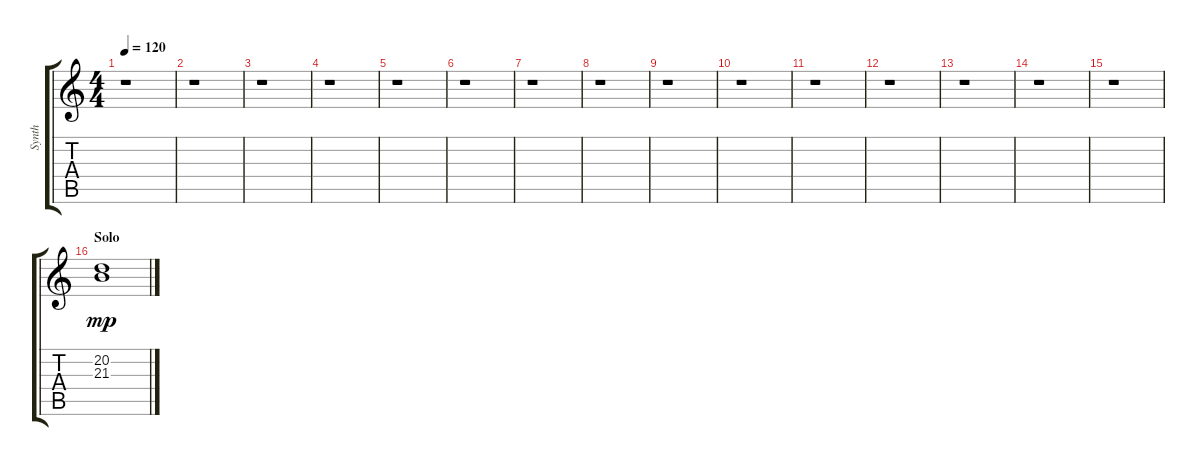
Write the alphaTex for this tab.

\track ("Synth" "Synth") {instrument stringensemble1}
\staff {score tabs}
\tuning (B3 Gb3 D3 A2 E2 B1) {hide}
\ts (4 4)
\tempo 120
\clef g2
\ks c
r.1{dy f} |
r.1 |
r.1 |
r.1 |
r.1 |
r.1 |
r.1 |
r.1 |
r.1 |
r.1 |
r.1 |
r.1 |
r.1 |
r.1 |
r.1 |
\section ("" "Solo")
(20.2 21.3).1{dy mp}
